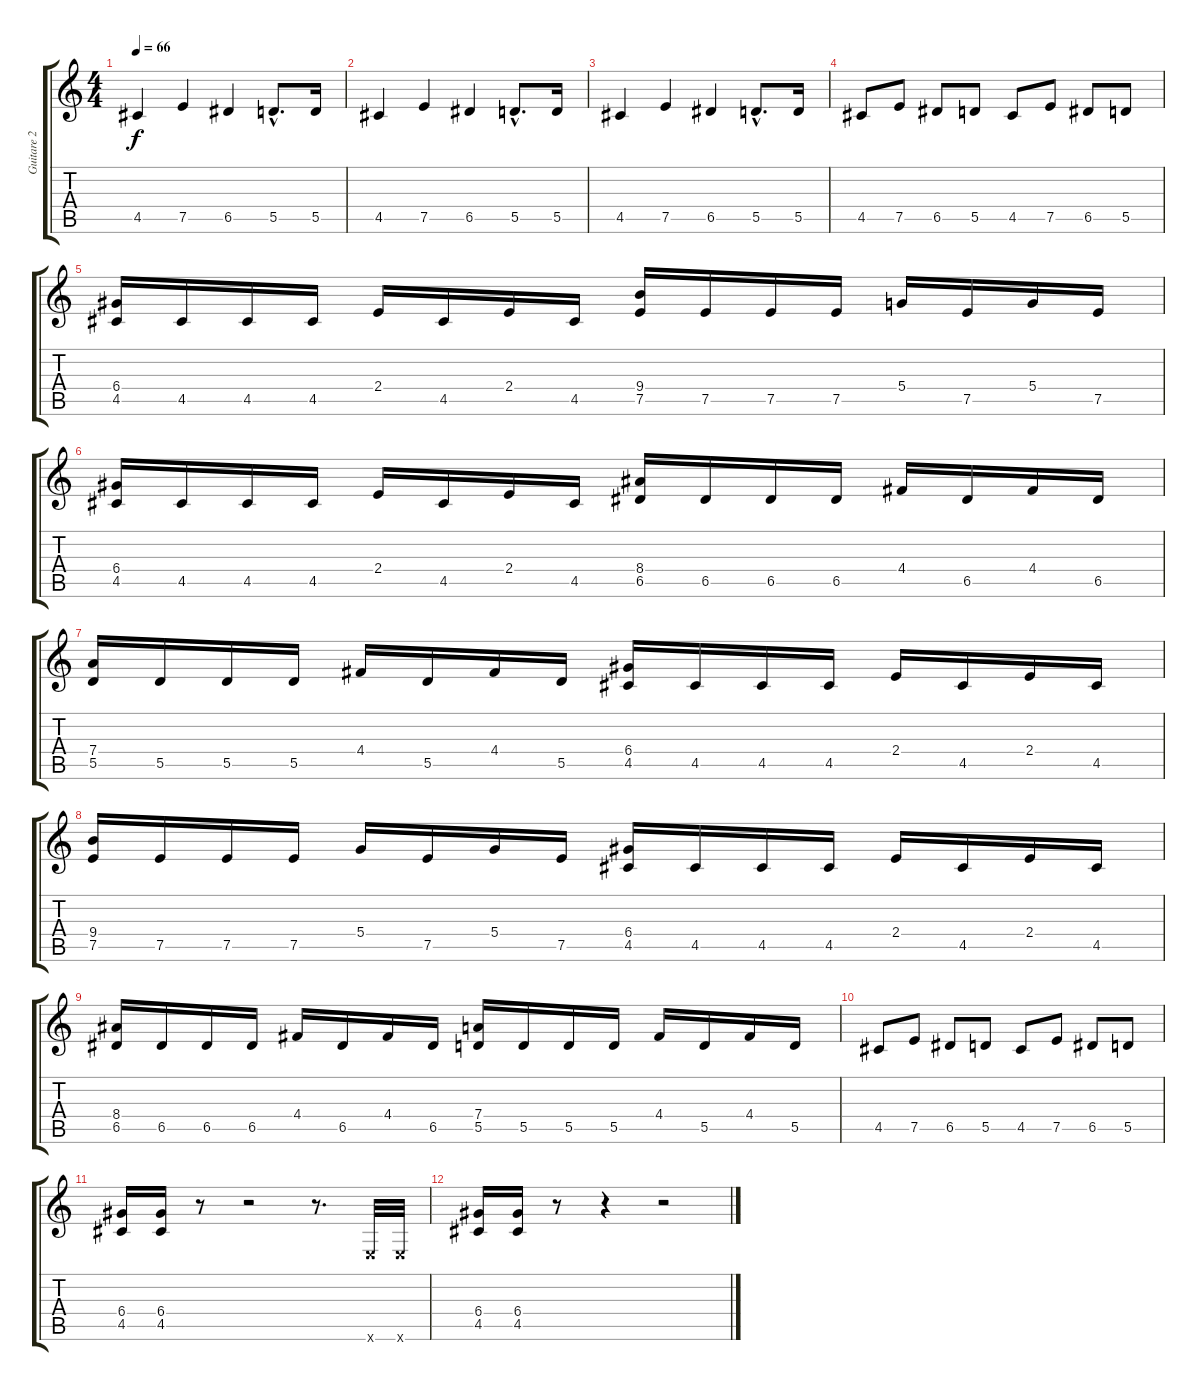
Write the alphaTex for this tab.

\track ("Guitare 2" "Guitare 2") {instrument overdrivenguitar}
\staff {score tabs}
\tuning (E4 B3 G3 D3 A2 E2) {hide}
\ts (4 4)
\tempo 66
\clef g2
\ks c
4.5.4{dy f} 7.5.4 6.5.4 5.5{hac}.8{d} 5.5.16 |
4.5.4 7.5.4 6.5.4 5.5{hac}.8{d} 5.5.16 |
4.5.4 7.5.4 6.5.4 5.5{hac}.8{d} 5.5.16 |
4.5.8 7.5.8 6.5.8 5.5.8 4.5.8 7.5.8 6.5.8 5.5.8 |
(6.4 4.5).16 4.5.16 4.5.16 4.5.16 2.4.16 4.5.16 2.4.16 4.5.16 (9.4 7.5).16 7.5.16 7.5.16 7.5.16 5.4.16 7.5.16 5.4.16 7.5.16 |
(6.4 4.5).16 4.5.16 4.5.16 4.5.16 2.4.16 4.5.16 2.4.16 4.5.16 (8.4 6.5).16 6.5.16 6.5.16 6.5.16 4.4.16 6.5.16 4.4.16 6.5.16 |
(7.4 5.5).16 5.5.16 5.5.16 5.5.16 4.4.16 5.5.16 4.4.16 5.5.16 (6.4 4.5).16 4.5.16 4.5.16 4.5.16 2.4.16 4.5.16 2.4.16 4.5.16 |
(9.4 7.5).16 7.5.16 7.5.16 7.5.16 5.4.16 7.5.16 5.4.16 7.5.16 (6.4 4.5).16 4.5.16 4.5.16 4.5.16 2.4.16 4.5.16 2.4.16 4.5.16 |
(8.4 6.5).16 6.5.16 6.5.16 6.5.16 4.4.16 6.5.16 4.4.16 6.5.16 (7.4 5.5).16 5.5.16 5.5.16 5.5.16 4.4.16 5.5.16 4.4.16 5.5.16 |
4.5.8 7.5.8 6.5.8 5.5.8 4.5.8 7.5.8 6.5.8 5.5.8 |
(6.4 4.5).16 (6.4 4.5).16 r.8 r.2 r.8{d} 0.6{x}.32 0.6{x}.32 |
(6.4 4.5).16 (6.4 4.5).16 r.8 r.4 r.2
